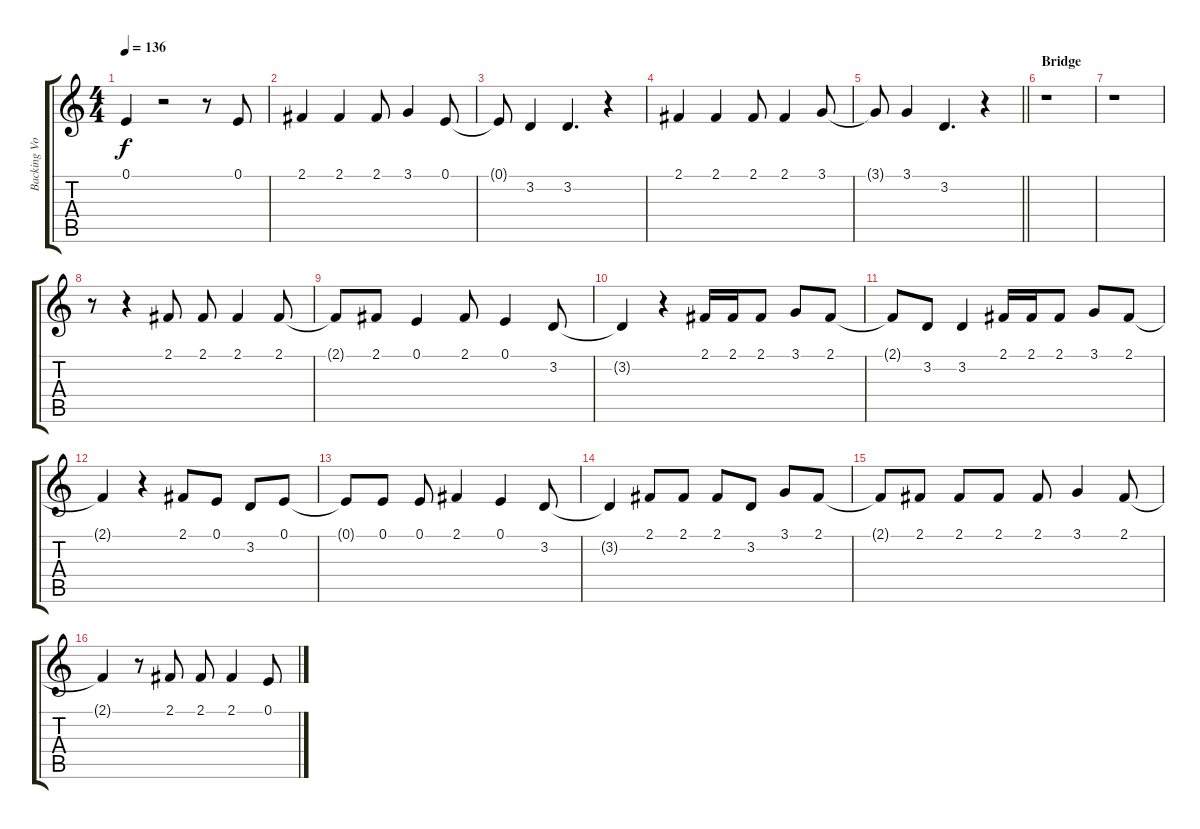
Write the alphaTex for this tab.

\track ("Backing Vocals" "Backing Vo") {instrument altosax}
\staff {score tabs}
\tuning (E4 B3 G3 D3 A2 E2) {hide}
\ts (4 4)
\tempo 136
\clef g2
\ks c
0.1{t}.4{dy f} r.2 r.8 0.1.8 |
2.1.4 2.1.4 2.1.8 3.1.4 0.1.8 |
0.1{t}.8 3.2.4 3.2.4{d} r.4 |
2.1.4 2.1.4 2.1.8 2.1.4 3.1.8 |
\barLineRight lightlight
3.1{t}.8 3.1.4 3.2.4{d} r.4 |
\section ("" "Bridge")
r.1 |
r.1 |
r.8 r.4 2.1.8 2.1.8 2.1.4 2.1.8 |
2.1{t}.8 2.1.8 0.1.4 2.1.8 0.1.4 3.2.8 |
3.2{t}.4 r.4 2.1.16 2.1.16 2.1.8 3.1.8 2.1.8 |
2.1{t}.8 3.2.8 3.2.4 2.1.16 2.1.16 2.1.8 3.1.8 2.1.8 |
2.1{t}.4 r.4 2.1.8 0.1.8 3.2.8 0.1.8 |
0.1{t}.8 0.1.8 0.1.8 2.1.4 0.1.4 3.2.8 |
3.2{t}.4 2.1.8 2.1.8 2.1.8 3.2.8 3.1.8 2.1.8 |
2.1{t}.8 2.1.8 2.1.8 2.1.8 2.1.8 3.1.4 2.1.8 |
2.1{t}.4 r.8 2.1.8 2.1.8 2.1.4 0.1.8
